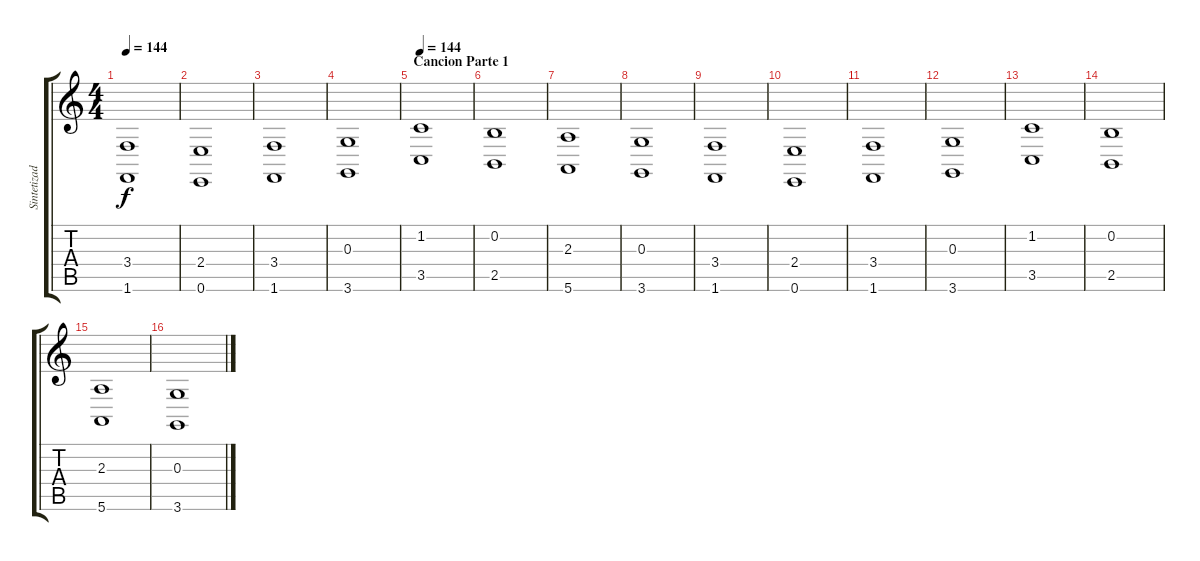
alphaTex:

\track ("Sintetizador" "Sintetizad") {instrument choiraahs}
\staff {score tabs}
\tuning (E4 B3 G3 D3 A2 E2) {hide}
\ts (4 4)
\tempo 144
\clef g2
\ks c
(3.4 1.6).1{dy f} |
(2.4 0.6).1 |
(3.4 1.6).1 |
(0.3 3.6).1 |
\section ("" "Cancion Parte 1")
\tempo 144
(1.2 3.5).1 |
(0.2 2.5).1 |
(2.3 5.6).1 |
(0.3 3.6).1 |
(3.4 1.6).1 |
(2.4 0.6).1 |
(3.4 1.6).1 |
(0.3 3.6).1 |
(1.2 3.5).1 |
(0.2 2.5).1 |
(2.3 5.6).1 |
(0.3 3.6).1
